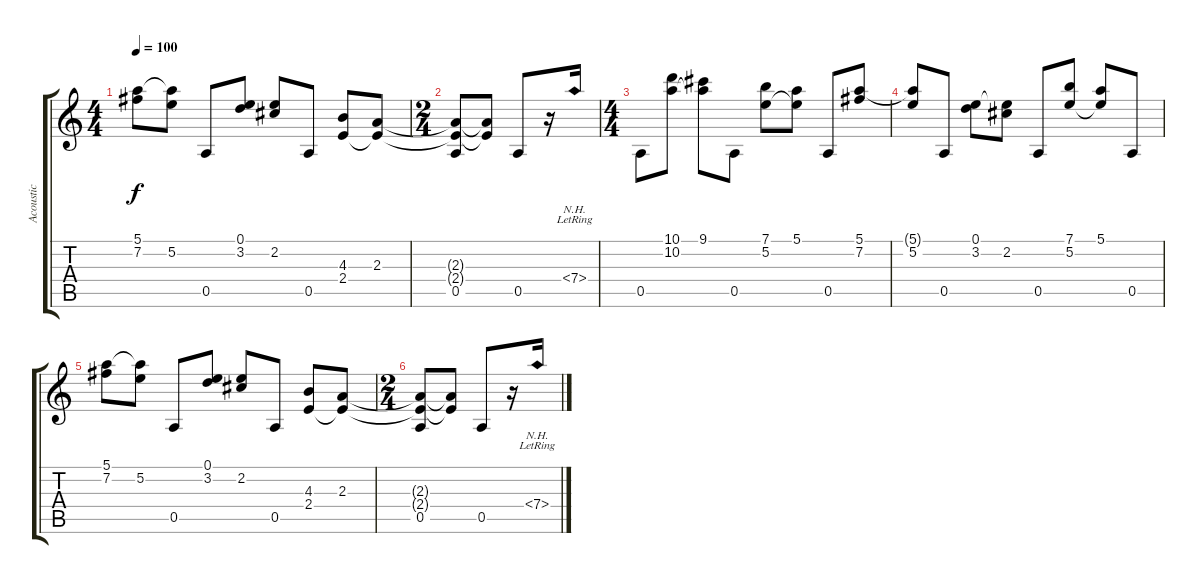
\track ("Acoustic" "Acoustic") {instrument acousticguitarsteel}
\staff {score tabs}
\tuning (E4 B3 G3 D3 A2 E2) {hide}
\ts (4 4)
\tempo 100
\clef g2
\ks c
(5.1 7.2).8{dy f} (5.1{t} 5.2).8 0.5.8 (0.1 3.2).8 (0.1{t} 2.2).8 0.5.8 (4.3 2.4).8 (2.3 2.4{t}).8 |
\ts (2 4)
(2.3{t} 2.4{t} 0.5).8 (2.3{t} 2.4{t}).8 0.5.8 r.16 7.4{nh lr}.16 |
\ts (4 4)
0.5.8 (10.1 10.2).8 (9.1 10.2{t}).8 0.5.8 (7.1 5.2).8 (5.1 5.2{t}).8 0.5.8 (5.1 7.2).8 |
(5.1{t} 5.2).8 0.5.8 (0.1 3.2).8 (0.1{t} 2.2).8 0.5.8 (7.1 5.2).8 (5.1 5.2{t}).8 0.5.8 |
(5.1 7.2).8 (5.1{t} 5.2).8 0.5.8 (0.1 3.2).8 (0.1{t} 2.2).8 0.5.8 (4.3 2.4).8 (2.3 2.4{t}).8 |
\ts (2 4)
(2.3{t} 2.4{t} 0.5).8 (2.3{t} 2.4{t}).8 0.5.8 r.16 7.4{nh lr}.16
